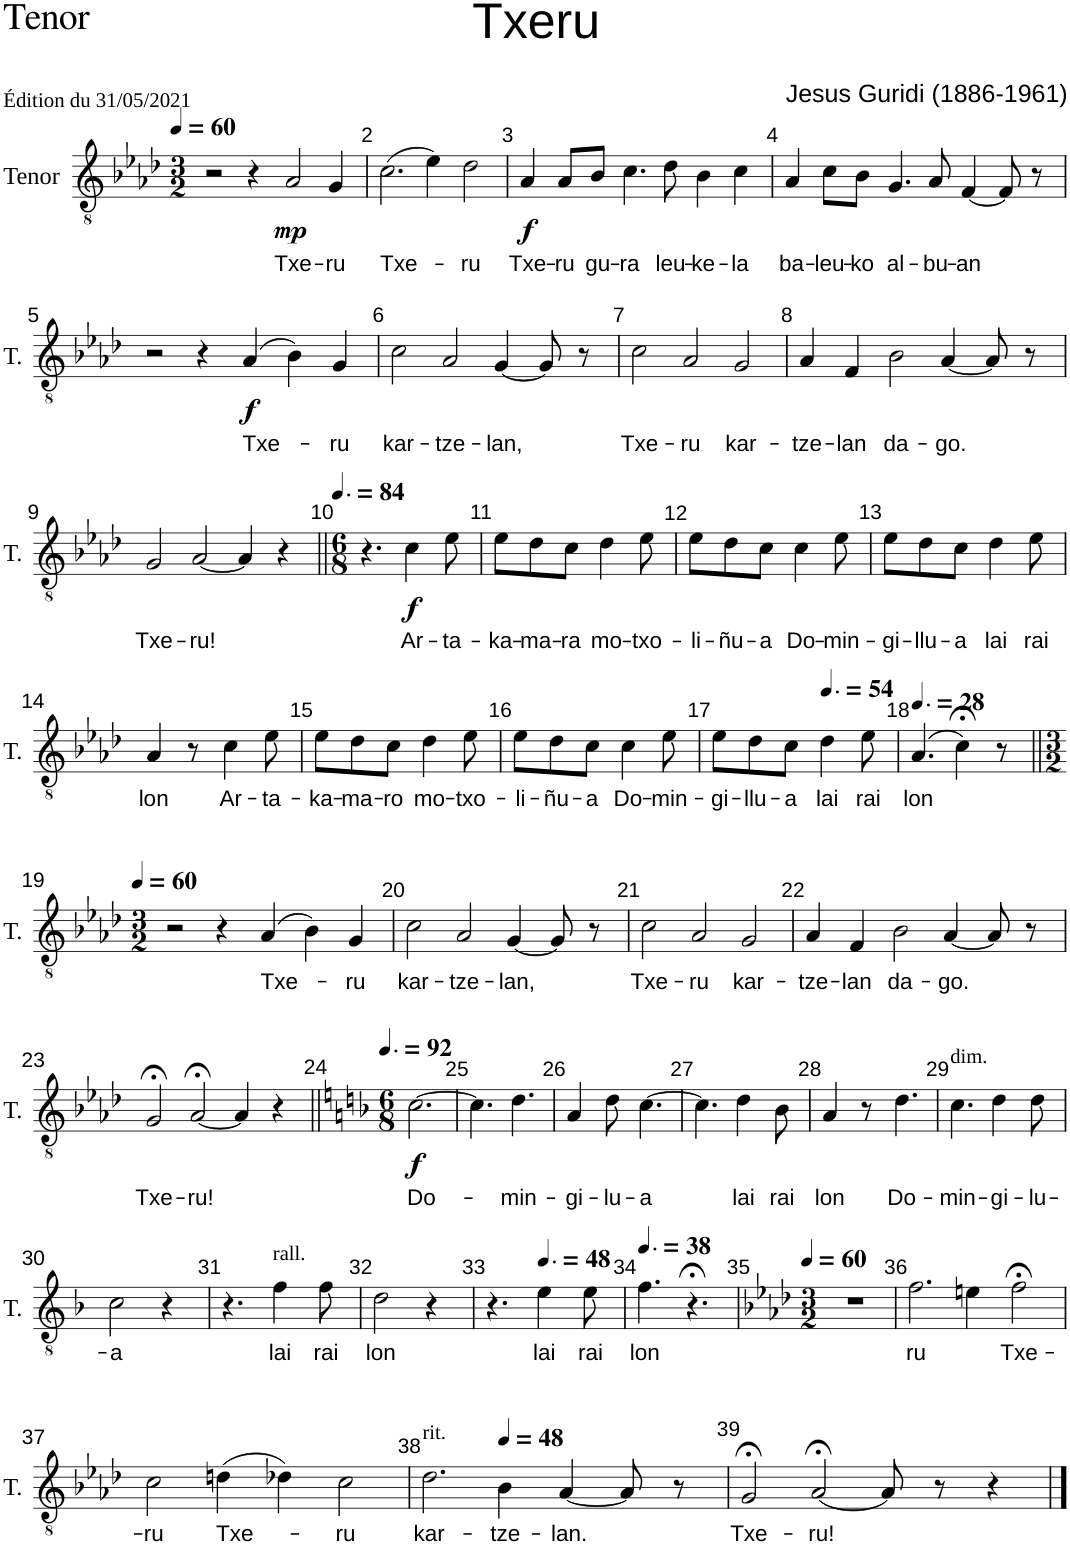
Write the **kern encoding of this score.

**kern	**text	**dynam
*part1	*part1	*part1
*staff1	*staff1	*staff1
*I"Tenor	*	*
*I'T.	*	*
*clefGv2	*	*
*k[b-e-a-d-]	*	*
*M3/2	*	*
*MM60	*	*
=1	=1	=1
2r	.	.
4r	.	.
!	!LO:LY:b	!LO:DY:b
2A-/	Txe-	mp
!	!LO:LY:b	!
4G/	-ru	.
=2	=2	=2
!	!LO:LY:b	!
(2.c\	Txe-	.
4e-\)	.	.
!	!LO:LY:b	!
2d-\	-ru	.
=3	=3	=3
!	!LO:LY:b	!LO:DY:b
4A-/	Txe-	f
!	!LO:LY:b	!
8A-/L	-ru	.
!	!LO:LY:b	!
8B-/J	gu-	.
!	!LO:LY:b	!
4.c\	-ra	.
!	!LO:LY:b	!
8d-\	leu-	.
!	!LO:LY:b	!
4B-\	-ke-	.
!	!LO:LY:b	!
4c\	-la	.
=4	=4	=4
!	!LO:LY:b	!
4A-/	ba-	.
!	!LO:LY:b	!
8c\L	-leu-	.
!	!LO:LY:b	!
8B-\J	-ko	.
!	!LO:LY:b	!
4.G/	al-	.
!	!LO:LY:b	!
8A-/	-bu-	.
!	!LO:LY:b	!
[4F/	-an	.
8F/]	.	.
8r	.	.
!!LO:LB:g=z
=5	=5	=5
2r	.	.
4r	.	.
!	!LO:LY:b	!LO:DY:b
(4A-/	Txe-	f
4B-\)	.	.
!	!LO:LY:b	!
4G/	-ru	.
=6	=6	=6
!	!LO:LY:b	!
2c\	kar-	.
!	!LO:LY:b	!
2A-/	-tze-	.
!	!LO:LY:b	!
[4G/	-lan,	.
8G/]	.	.
8r	.	.
=7	=7	=7
!	!LO:LY:b	!
2c\	Txe-	.
!	!LO:LY:b	!
2A-/	-ru	.
!	!LO:LY:b	!
2G/	kar-	.
=8	=8	=8
!	!LO:LY:b	!
4A-/	-tze-	.
!	!LO:LY:b	!
4F/	-lan	.
!	!LO:LY:b	!
2B-\	da-	.
!	!LO:LY:b	!
[4A-/	-go.	.
8A-/]	.	.
8r	.	.
!!LO:LB:g=z
=9	=9	=9
!	!LO:LY:b	!
2G/	Txe-	.
!	!LO:LY:b	!
[2A-/	-ru!	.
4A-/]	.	.
4r	.	.
=10||	=10||	=10||
*M6/8	*	*
*MM126	*	*
4.r	.	.
!	!LO:LY:b	!LO:DY:b
4c\	Ar-	f
!	!LO:LY:b	!
8e-\	-ta-	.
=11	=11	=11
!	!LO:LY:b	!
8e-\L	-ka-	.
!	!LO:LY:b	!
8d-\	-ma-	.
!	!LO:LY:b	!
8c\J	-ra	.
!	!LO:LY:b	!
4d-\	mo-	.
!	!LO:LY:b	!
8e-\	-txo-	.
=12	=12	=12
!	!LO:LY:b	!
8e-\L	-li-	.
!	!LO:LY:b	!
8d-\	-ñu-	.
!	!LO:LY:b	!
8c\J	-a	.
!	!LO:LY:b	!
4c\	Do-	.
!	!LO:LY:b	!
8e-\	-min-	.
=13	=13	=13
!	!LO:LY:b	!
8e-\L	-gi-	.
!	!LO:LY:b	!
8d-\	-llu-	.
!	!LO:LY:b	!
8c\J	-a	.
!	!LO:LY:b	!
4d-\	lai	.
!	!LO:LY:b	!
8e-\	rai	.
!!LO:LB:g=z
=14	=14	=14
!	!LO:LY:b	!
4A-/	lon	.
8r	.	.
!	!LO:LY:b	!
4c\	Ar-	.
!	!LO:LY:b	!
8e-\	-ta-	.
=15	=15	=15
!	!LO:LY:b	!
8e-\L	-ka-	.
!	!LO:LY:b	!
8d-\	-ma-	.
!	!LO:LY:b	!
8c\J	-ro	.
!	!LO:LY:b	!
4d-\	mo-	.
!	!LO:LY:b	!
8e-\	-txo-	.
=16	=16	=16
!	!LO:LY:b	!
8e-\L	-li-	.
!	!LO:LY:b	!
8d-\	-ñu-	.
!	!LO:LY:b	!
8c\J	-a	.
!	!LO:LY:b	!
4c\	Do-	.
!	!LO:LY:b	!
8e-\	-min-	.
=17	=17	=17
!	!LO:LY:b	!
8e-\L	-gi-	.
!	!LO:LY:b	!
8d-\	-llu-	.
!	!LO:LY:b	!
8c\J	-a	.
*MM81	*	*
!	!LO:LY:b	!
4d-\	lai	.
!	!LO:LY:b	!
8e-\	rai	.
=18	=18	=18
*MM42	*	*
!	!LO:LY:b	!
(4.A-/	lon	.
4c;<\)	.	.
8r	.	.
!!LO:LB:g=z
=19||	=19||	=19||
*M3/2	*	*
*MM60	*	*
2r	.	.
4r	.	.
!	!LO:LY:b	!
(4A-/	Txe-	.
4B-\)	.	.
!	!LO:LY:b	!
4G/	-ru	.
=20	=20	=20
!	!LO:LY:b	!
2c\	kar-	.
!	!LO:LY:b	!
2A-/	-tze-	.
!	!LO:LY:b	!
[4G/	-lan,	.
8G/]	.	.
8r	.	.
=21	=21	=21
!	!LO:LY:b	!
2c\	Txe-	.
!	!LO:LY:b	!
2A-/	-ru	.
!	!LO:LY:b	!
2G/	kar-	.
=22	=22	=22
!	!LO:LY:b	!
4A-/	-tze-	.
!	!LO:LY:b	!
4F/	-lan	.
!	!LO:LY:b	!
2B-\	da-	.
!	!LO:LY:b	!
[4A-/	-go.	.
8A-/]	.	.
8r	.	.
!!LO:LB:g=z
=23	=23	=23
!	!LO:LY:b	!
2G;</	Txe-	.
!	!LO:LY:b	!
[2A-;</	-ru!	.
4A-/]	.	.
4r	.	.
=24||	=24||	=24||
*k[b-]	*	*
*M6/8	*	*
*MM138	*	*
!	!LO:LY:b	!LO:DY:b
[2.c\	Do-	f
=25	=25	=25
4.c\]	.	.
!	!LO:LY:b	!
4.d\	-min-	.
=26	=26	=26
!	!LO:LY:b	!
4A/	-gi-	.
!	!LO:LY:b	!
8d\	-lu-	.
!	!LO:LY:b	!
[4.c\	-a	.
=27	=27	=27
4.c\]	.	.
!	!LO:LY:b	!
4d\	lai	.
!	!LO:LY:b	!
8B-\	rai	.
=28	=28	=28
!	!LO:LY:b	!
4A/	lon	.
8r	.	.
!	!LO:LY:b	!
4.d\	Do-	.
=29	=29	=29
!LO:TX:a:t=dim.	!	!
!	!LO:LY:b	!
4.c\	-min-	.
!	!LO:LY:b	!
4d\	-gi-	.
!	!LO:LY:b	!
8d\	-lu-	.
!!LO:LB:g=z
=30	=30	=30
!	!LO:LY:b	!
2c\	-a	.
4r	.	.
=31	=31	=31
4.r	.	.
!LO:TX:a:t=rall.	!	!
!	!LO:LY:b	!
4f\	lai	.
!	!LO:LY:b	!
8f\	rai	.
=32	=32	=32
!	!LO:LY:b	!
2d\	lon	.
4r	.	.
=33	=33	=33
4.r	.	.
*MM72	*	*
!	!LO:LY:b	!
4e\	lai	.
!	!LO:LY:b	!
8e\	rai	.
=34	=34	=34
*MM57	*	*
!	!LO:LY:b	!
4.f\	lon	.
4.r;<	.	.
=35	=35	=35
*k[b-e-a-d-]	*	*
*M3/2	*	*
*MM60	*	*
1.r	.	.
=36	=36	=36
!	!LO:LY:b	!
2.f\	-ru	.
4en\	.	.
!	!LO:LY:b	!
2f;<\	Txe-	.
!!LO:LB:g=z
=37	=37	=37
!	!LO:LY:b	!
2c\	-ru	.
!	!LO:LY:b	!
(4dn\	Txe-	.
4d-X\)	.	.
!	!LO:LY:b	!
2c\	-ru	.
=38	=38	=38
!LO:TX:a:t=rit.	!	!
!	!LO:LY:b	!
2.d-\	kar-	.
*MM48	*	*
!	!LO:LY:b	!
4B-\	-tze-	.
!	!LO:LY:b	!
[4A-/	-lan.	.
8A-/]	.	.
8r	.	.
=39	=39	=39
!	!LO:LY:b	!
2G;</	Txe-	.
!	!LO:LY:b	!
[2A-;</	-ru!	.
8A-/]	.	.
8r	.	.
4r	.	.
==	==	==
*-	*-	*-
